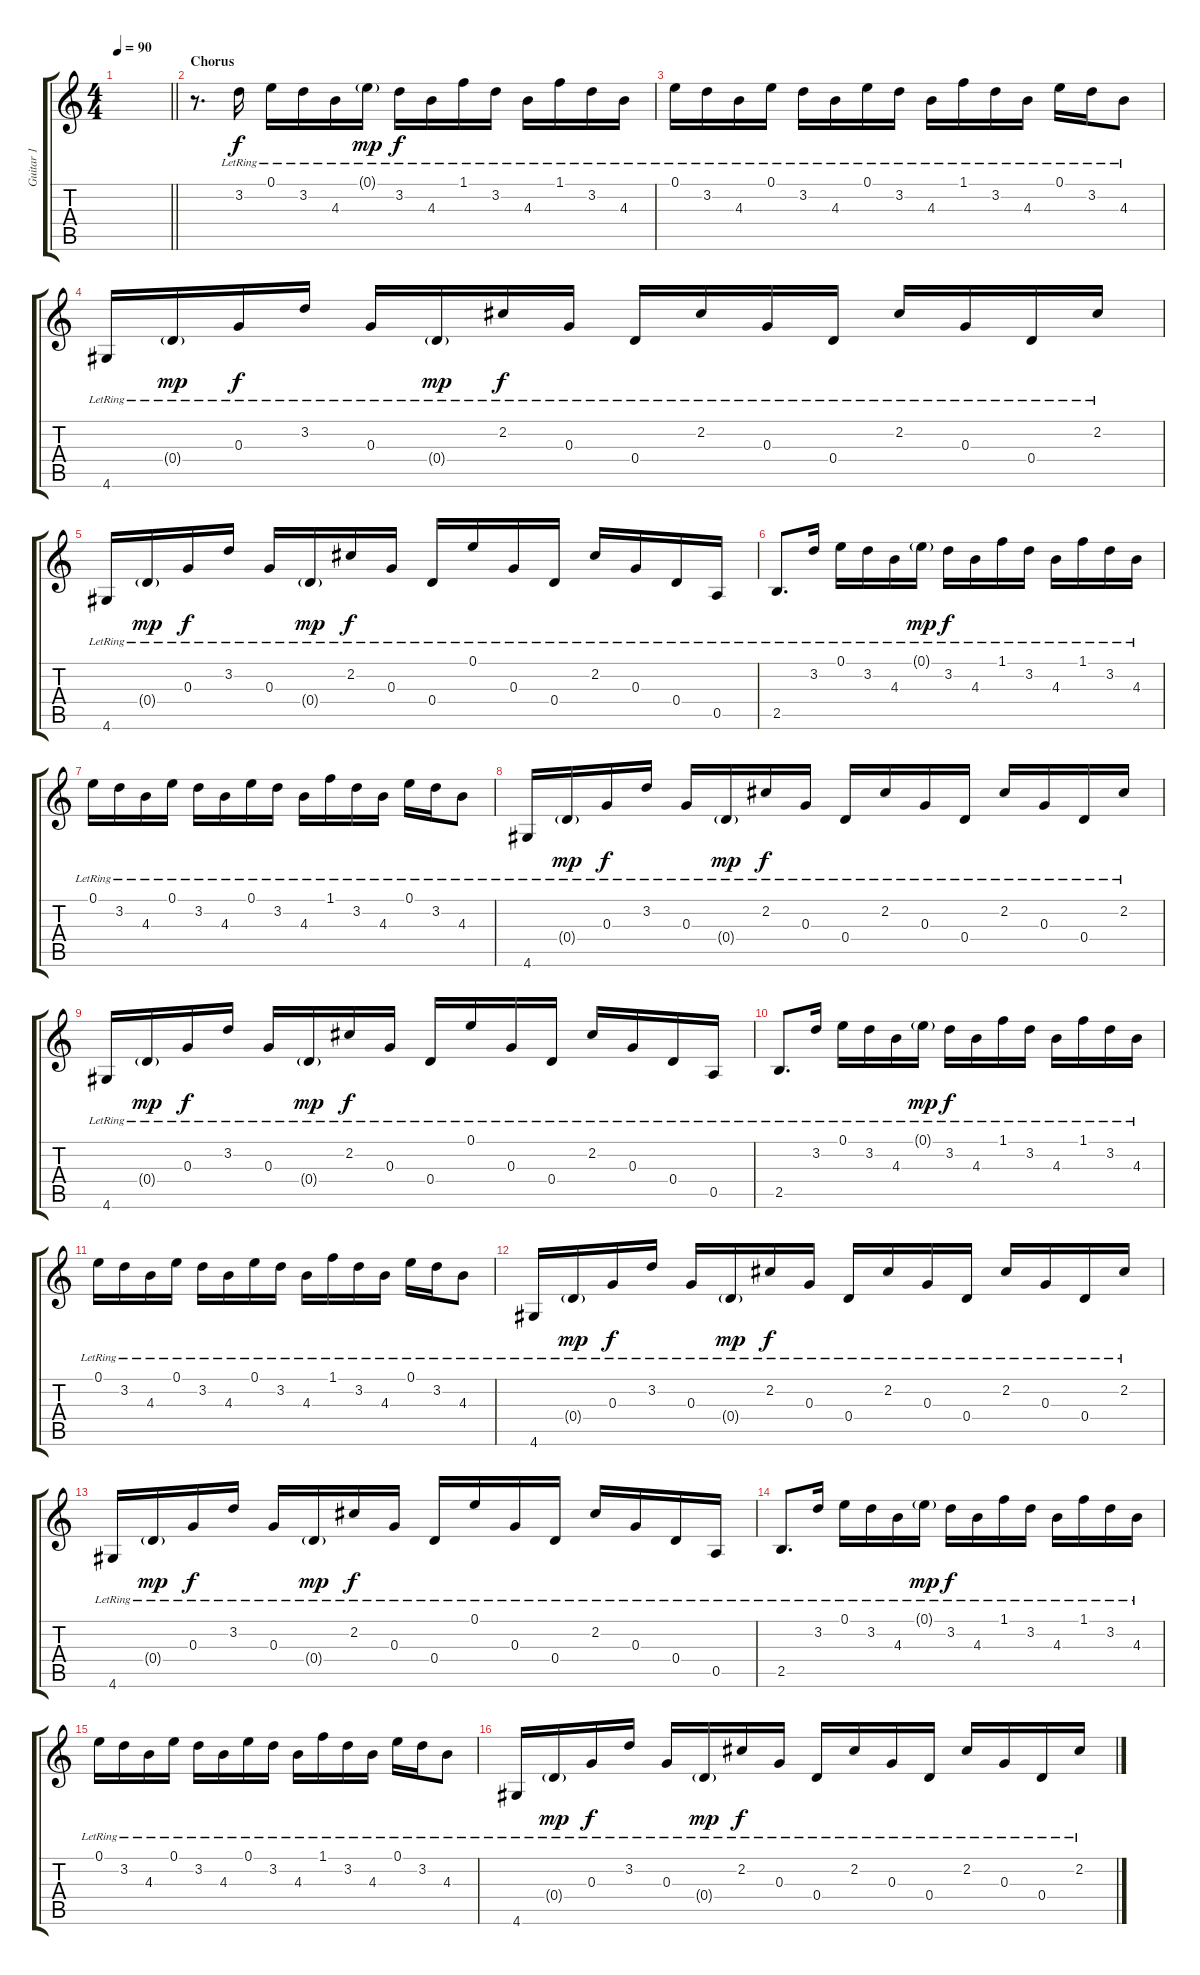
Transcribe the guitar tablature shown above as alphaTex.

\track ("Guitar 1" "Guitar 1") {instrument distortionguitar}
\staff {score tabs}
\tuning (E4 B3 G3 D3 A2 E2) {hide}
\ts (4 4)
\tempo 90
\clef g2
\barLineRight lightlight
\ks c
|
\section ("" "Chorus")
r.8{d volume 13} 3.2{lr}.16 0.1{lr}.16 3.2{lr}.16 4.3{lr}.16 0.1{g lr}.16{dy mp} 3.2{lr}.16{dy f} 4.3{lr}.16 1.1{lr}.16 3.2{lr}.16 4.3{lr}.16 1.1{lr}.16 3.2{lr}.16 4.3{lr}.16 |
0.1{lr}.16 3.2{lr}.16 4.3{lr}.16 0.1{lr}.16 3.2{lr}.16 4.3{lr}.16 0.1{lr}.16 3.2{lr}.16 4.3{lr}.16 1.1{lr}.16 3.2{lr}.16 4.3{lr}.16 0.1{lr}.16 3.2{lr}.16 4.3{lr}.8 |
4.6{lr}.16 0.4{g lr}.16{dy mp} 0.3{lr}.16{dy f} 3.2{lr}.16 0.3{lr}.16 0.4{g lr}.16{dy mp} 2.2{lr}.16{dy f} 0.3{lr}.16 0.4{lr}.16 2.2{lr}.16 0.3{lr}.16 0.4{lr}.16 2.2{lr}.16 0.3{lr}.16 0.4{lr}.16 2.2{lr}.16 |
4.6{lr}.16 0.4{g lr}.16{dy mp} 0.3{lr}.16{dy f} 3.2{lr}.16 0.3{lr}.16 0.4{g lr}.16{dy mp} 2.2{lr}.16{dy f} 0.3{lr}.16 0.4{lr}.16 0.1{lr}.16 0.3{lr}.16 0.4{lr}.16 2.2{lr}.16 0.3{lr}.16 0.4{lr}.16 0.5{lr}.16 |
2.5{lr}.8{d} 3.2{lr}.16 0.1{lr}.16 3.2{lr}.16 4.3{lr}.16 0.1{g lr}.16{dy mp} 3.2{lr}.16{dy f} 4.3{lr}.16 1.1{lr}.16 3.2{lr}.16 4.3{lr}.16 1.1{lr}.16 3.2{lr}.16 4.3{lr}.16 |
0.1{lr}.16 3.2{lr}.16 4.3{lr}.16 0.1{lr}.16 3.2{lr}.16 4.3{lr}.16 0.1{lr}.16 3.2{lr}.16 4.3{lr}.16 1.1{lr}.16 3.2{lr}.16 4.3{lr}.16 0.1{lr}.16 3.2{lr}.16 4.3{lr}.8 |
4.6{lr}.16 0.4{g lr}.16{dy mp} 0.3{lr}.16{dy f} 3.2{lr}.16 0.3{lr}.16 0.4{g lr}.16{dy mp} 2.2{lr}.16{dy f} 0.3{lr}.16 0.4{lr}.16 2.2{lr}.16 0.3{lr}.16 0.4{lr}.16 2.2{lr}.16 0.3{lr}.16 0.4{lr}.16 2.2{lr}.16 |
4.6{lr}.16 0.4{g lr}.16{dy mp} 0.3{lr}.16{dy f} 3.2{lr}.16 0.3{lr}.16 0.4{g lr}.16{dy mp} 2.2{lr}.16{dy f} 0.3{lr}.16 0.4{lr}.16 0.1{lr}.16 0.3{lr}.16 0.4{lr}.16 2.2{lr}.16 0.3{lr}.16 0.4{lr}.16 0.5{lr}.16 |
2.5{lr}.8{d} 3.2{lr}.16 0.1{lr}.16 3.2{lr}.16 4.3{lr}.16 0.1{g lr}.16{dy mp} 3.2{lr}.16{dy f} 4.3{lr}.16 1.1{lr}.16 3.2{lr}.16 4.3{lr}.16 1.1{lr}.16 3.2{lr}.16 4.3{lr}.16 |
0.1{lr}.16 3.2{lr}.16 4.3{lr}.16 0.1{lr}.16 3.2{lr}.16 4.3{lr}.16 0.1{lr}.16 3.2{lr}.16 4.3{lr}.16 1.1{lr}.16 3.2{lr}.16 4.3{lr}.16 0.1{lr}.16 3.2{lr}.16 4.3{lr}.8 |
4.6{lr}.16 0.4{g lr}.16{dy mp} 0.3{lr}.16{dy f} 3.2{lr}.16 0.3{lr}.16 0.4{g lr}.16{dy mp} 2.2{lr}.16{dy f} 0.3{lr}.16 0.4{lr}.16 2.2{lr}.16 0.3{lr}.16 0.4{lr}.16 2.2{lr}.16 0.3{lr}.16 0.4{lr}.16 2.2{lr}.16 |
4.6{lr}.16 0.4{g lr}.16{dy mp} 0.3{lr}.16{dy f} 3.2{lr}.16 0.3{lr}.16 0.4{g lr}.16{dy mp} 2.2{lr}.16{dy f} 0.3{lr}.16 0.4{lr}.16 0.1{lr}.16 0.3{lr}.16 0.4{lr}.16 2.2{lr}.16 0.3{lr}.16 0.4{lr}.16 0.5{lr}.16 |
2.5{lr}.8{d} 3.2{lr}.16 0.1{lr}.16 3.2{lr}.16 4.3{lr}.16 0.1{g lr}.16{dy mp} 3.2{lr}.16{dy f} 4.3{lr}.16 1.1{lr}.16 3.2{lr}.16 4.3{lr}.16 1.1{lr}.16 3.2{lr}.16 4.3{lr}.16 |
0.1{lr}.16 3.2{lr}.16 4.3{lr}.16 0.1{lr}.16 3.2{lr}.16 4.3{lr}.16 0.1{lr}.16 3.2{lr}.16 4.3{lr}.16 1.1{lr}.16 3.2{lr}.16 4.3{lr}.16 0.1{lr}.16 3.2{lr}.16 4.3{lr}.8 |
4.6{lr}.16 0.4{g lr}.16{dy mp} 0.3{lr}.16{dy f} 3.2{lr}.16 0.3{lr}.16 0.4{g lr}.16{dy mp} 2.2{lr}.16{dy f} 0.3{lr}.16 0.4{lr}.16 2.2{lr}.16 0.3{lr}.16 0.4{lr}.16 2.2{lr}.16 0.3{lr}.16 0.4{lr}.16 2.2{lr}.16
